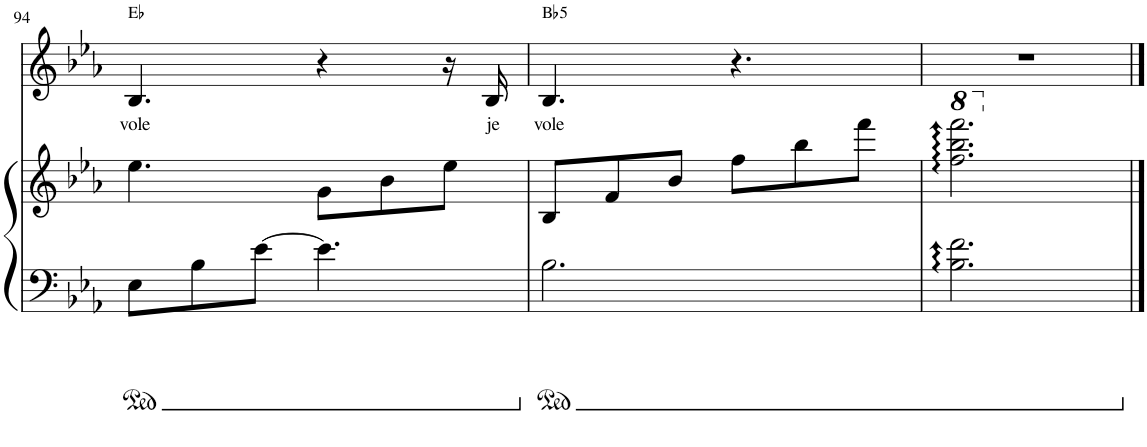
**kern	**kern	**kern	**text	**harte
*part2	*part2	*part1	*part1	*part1
*staff3	*staff2	*staff1	*staff1	*
*I"Piano	*	*I"Guitare classique	*	*
*I'Pno	*	*	*	*
!!LO:PB:g=z
*clefF4	*clefG2	*clefG2	*	*
*k[b-e-a-]	*k[b-e-a-]	*k[b-e-a-]	*	*
*M6/8	*M6/8	*M6/8	*	*
=94	=94	=94	=94	=94
!	!	!	!LO:LY:b	!
8E-\L	4.ee-\	4.B-/	vole	Eb:maj
8B-\	.	.	.	.
[8e-\J	.	.	.	.
4.e-\]	8g\L	4r	.	.
.	8b-\	.	.	.
.	8ee-\J	16r	.	.
!	!	!	!LO:LY:b	!
.	.	16B-/	je	.
=95	=95	=95	=95	=95
!	!	!	!LO:LY:b	!LO:H:kt=5
2.B-\	8B-/L	4.B-/	vole	Bb:(1,5)
.	8f/	.	.	.
.	8b-/J	.	.	.
.	8ff\L	4.r	.	.
.	8bb-\	.	.	.
.	8fff\J	.	.	.
=96	=96	=96	=96	=96
*	*8va	*	*	*
2.B-\: 2.f\:	2.fff\ 2.bbb-\ 2.ffff\	2.r	.	.
*	*X8va	*	*	*
==	==	==	==	==
*-	*-	*-	*-	*-
